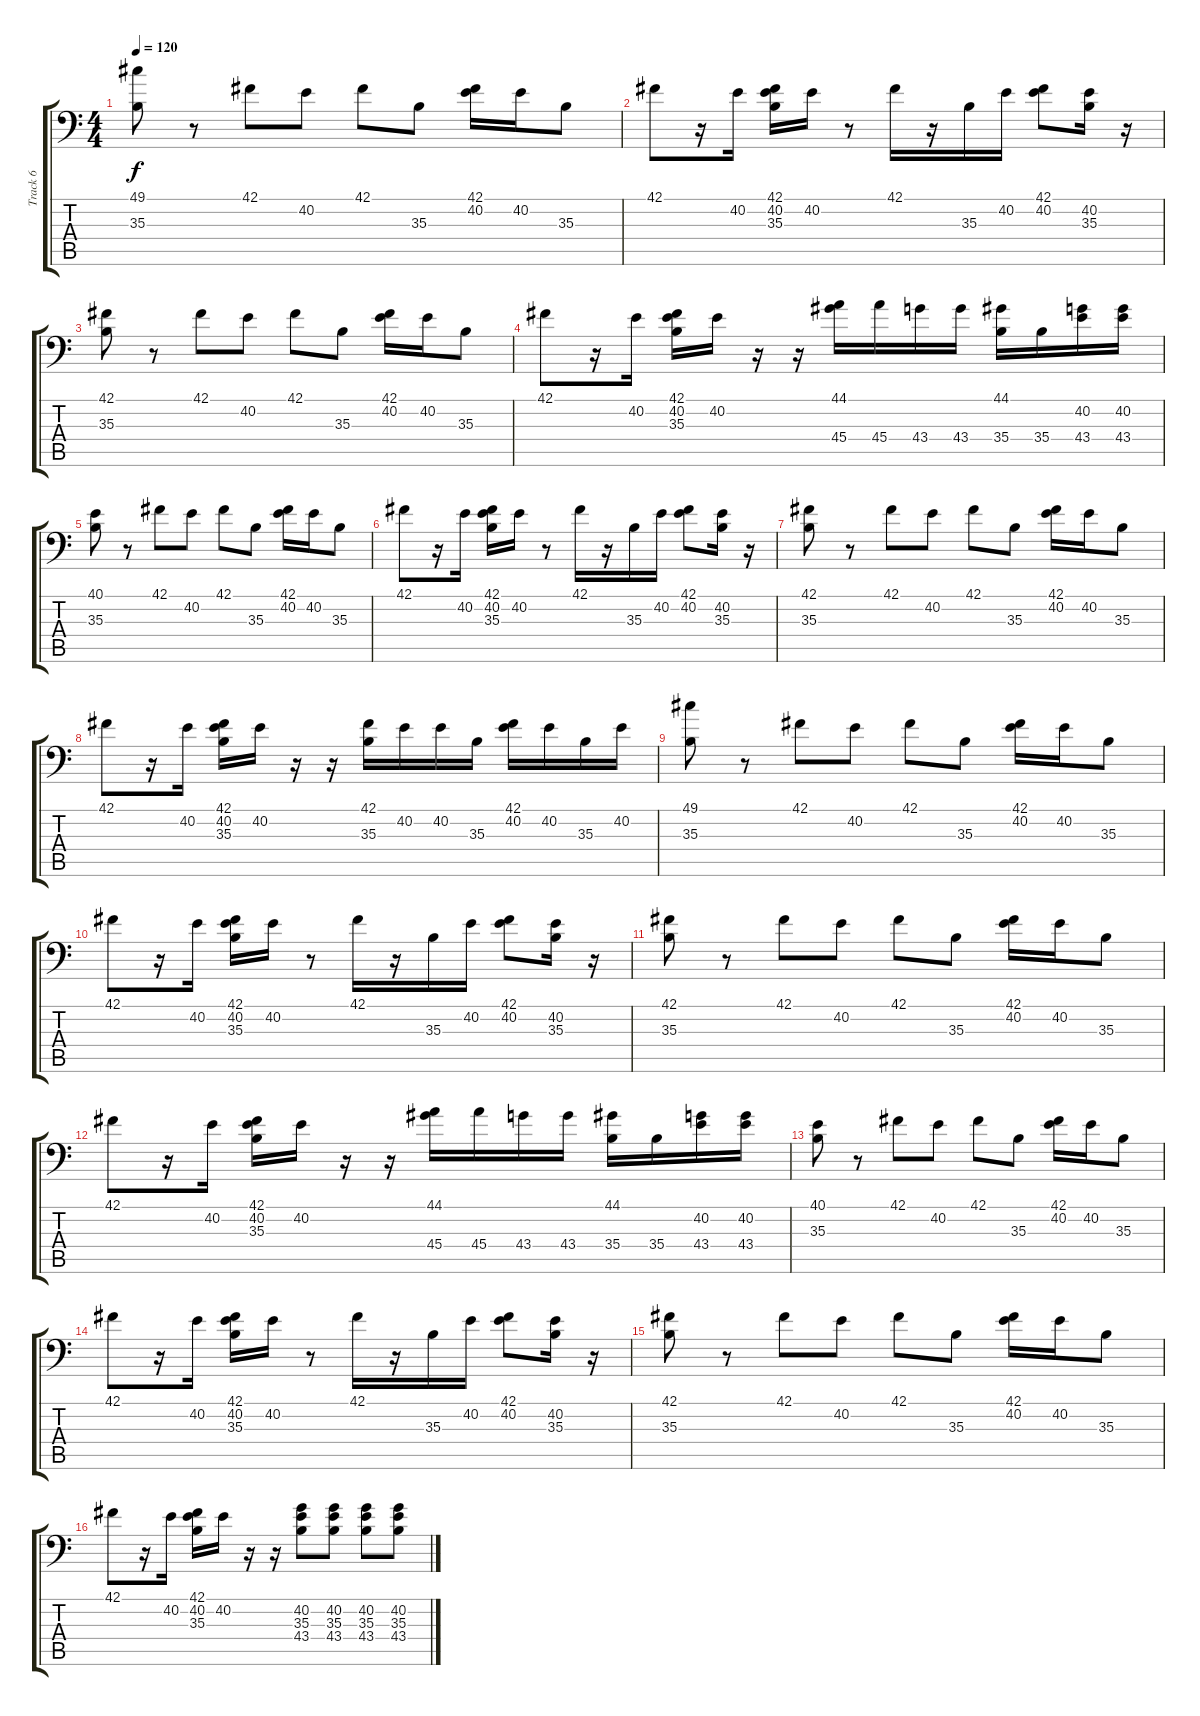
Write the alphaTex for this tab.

\track ("Track 6" "Track 6") {instrument acousticgrandpiano}
\staff {score tabs}
\tuning (C-1 C-1 C-1 C-1 C-1 C-1) {hide}
\ts (4 4)
\tempo 120
\clef f4
\ks c
(49.1 35.3).8{dy f} r.8 42.1.8 40.2.8 42.1.8 35.3.8 (42.1 40.2).16 40.2.16 35.3.8 |
42.1.8 r.16 40.2.16 (42.1 40.2 35.3).16 40.2.16 r.8 42.1.16 r.16 35.3.16 40.2.16 (42.1 40.2).8 (40.2 35.3).16 r.16 |
(42.1 35.3).8 r.8 42.1.8 40.2.8 42.1.8 35.3.8 (42.1 40.2).16 40.2.16 35.3.8 |
42.1.8 r.16 40.2.16 (42.1 40.2 35.3).16 40.2.16 r.16 r.16 (44.1 45.4).16 45.4.16 43.4.16 43.4.16 (44.1 35.4).16 35.4.16 (40.2 43.4).16 (40.2 43.4).16 |
(40.1 35.3).8 r.8 42.1.8 40.2.8 42.1.8 35.3.8 (42.1 40.2).16 40.2.16 35.3.8 |
42.1.8 r.16 40.2.16 (42.1 40.2 35.3).16 40.2.16 r.8 42.1.16 r.16 35.3.16 40.2.16 (42.1 40.2).8 (40.2 35.3).16 r.16 |
(42.1 35.3).8 r.8 42.1.8 40.2.8 42.1.8 35.3.8 (42.1 40.2).16 40.2.16 35.3.8 |
42.1.8 r.16 40.2.16 (42.1 40.2 35.3).16 40.2.16 r.16 r.16 (42.1 35.3).16 40.2.16 40.2.16 35.3.16 (42.1 40.2).16 40.2.16 35.3.16 40.2.16 |
(49.1 35.3).8 r.8 42.1.8 40.2.8 42.1.8 35.3.8 (42.1 40.2).16 40.2.16 35.3.8 |
42.1.8 r.16 40.2.16 (42.1 40.2 35.3).16 40.2.16 r.8 42.1.16 r.16 35.3.16 40.2.16 (42.1 40.2).8 (40.2 35.3).16 r.16 |
(42.1 35.3).8 r.8 42.1.8 40.2.8 42.1.8 35.3.8 (42.1 40.2).16 40.2.16 35.3.8 |
42.1.8 r.16 40.2.16 (42.1 40.2 35.3).16 40.2.16 r.16 r.16 (44.1 45.4).16 45.4.16 43.4.16 43.4.16 (44.1 35.4).16 35.4.16 (40.2 43.4).16 (40.2 43.4).16 |
(40.1 35.3).8 r.8 42.1.8 40.2.8 42.1.8 35.3.8 (42.1 40.2).16 40.2.16 35.3.8 |
42.1.8 r.16 40.2.16 (42.1 40.2 35.3).16 40.2.16 r.8 42.1.16 r.16 35.3.16 40.2.16 (42.1 40.2).8 (40.2 35.3).16 r.16 |
(42.1 35.3).8 r.8 42.1.8 40.2.8 42.1.8 35.3.8 (42.1 40.2).16 40.2.16 35.3.8 |
42.1.8 r.16 40.2.16 (42.1 40.2 35.3).16 40.2.16 r.16 r.16 (40.2 35.3 43.4).8 (40.2 35.3 43.4).8 (40.2 35.3 43.4).8 (40.2 35.3 43.4).8
